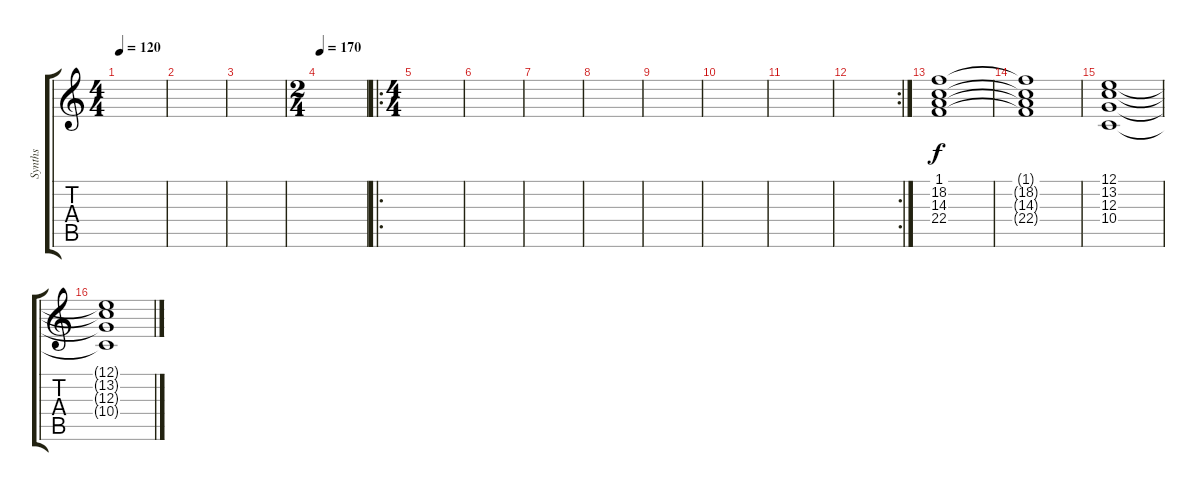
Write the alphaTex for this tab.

\track ("Synths" "Synths") {instrument synthstrings1}
\staff {score tabs}
\tuning (E4 B3 G3 D3 A2 E2) {hide}
\ts (4 4)
\tempo 120
\clef g2
\ks c
|
|
|
\ts (2 4)
\tempo 170
|
\ro
\ts (4 4)
|
|
|
|
|
|
|
\rc 2
|
(1.1 18.2 14.3 22.4).1 |
(1.1{t} 18.2{t} 14.3{t} 22.4{t}).1 |
(12.1 13.2 12.3 10.4).1 |
(12.1{t} 13.2{t} 12.3{t} 10.4{t}).1
